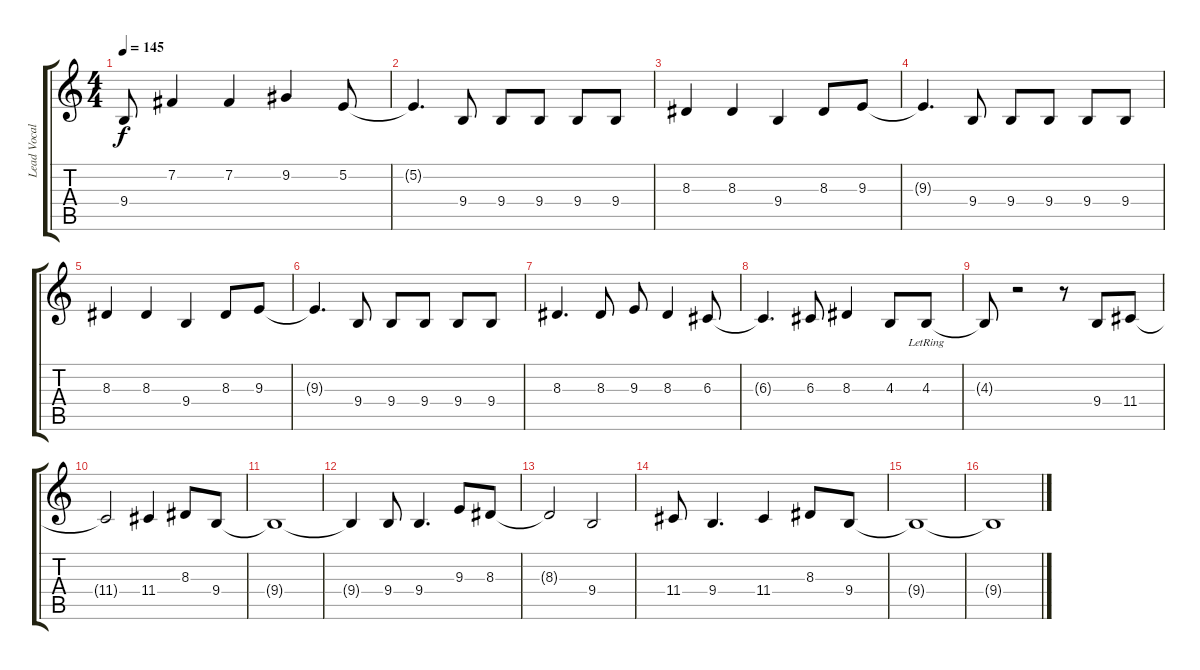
\track ("Lead Vocals" "Lead Vocal") {instrument violin}
\staff {score tabs}
\tuning (E4 B3 G3 D3 A2 E2) {hide}
\ts (4 4)
\tempo 145
\clef g2
\ks c
9.4{t}.8{dy f} 7.2.4 7.2.4 9.2.4 5.2.8 |
5.2{t}.4{d} 9.4.8 9.4.8 9.4.8 9.4.8 9.4.8 |
8.3.4 8.3.4 9.4.4 8.3.8 9.3.8 |
9.3{t}.4{d} 9.4.8 9.4.8 9.4.8 9.4.8 9.4.8 |
8.3.4 8.3.4 9.4.4 8.3.8 9.3.8 |
9.3{t}.4{d} 9.4.8 9.4.8 9.4.8 9.4.8 9.4.8 |
8.3.4{d} 8.3.8 9.3.8 8.3.4 6.3.8 |
6.3{t}.4{d} 6.3.8 8.3.4 4.3.8 4.3{lr}.8 |
4.3{t}.8 r.2 r.8 9.4.8 11.4.8 |
11.4{t}.2 11.4.4 8.3.8 9.4.8 |
9.4{t}.1 |
9.4{t}.4 9.4.8 9.4.4{d} 9.3.8 8.3.8 |
8.3{t}.2 9.4.2 |
11.4.8 9.4.4{d} 11.4.4 8.3.8 9.4.8 |
9.4{t}.1 |
9.4{t}.1
